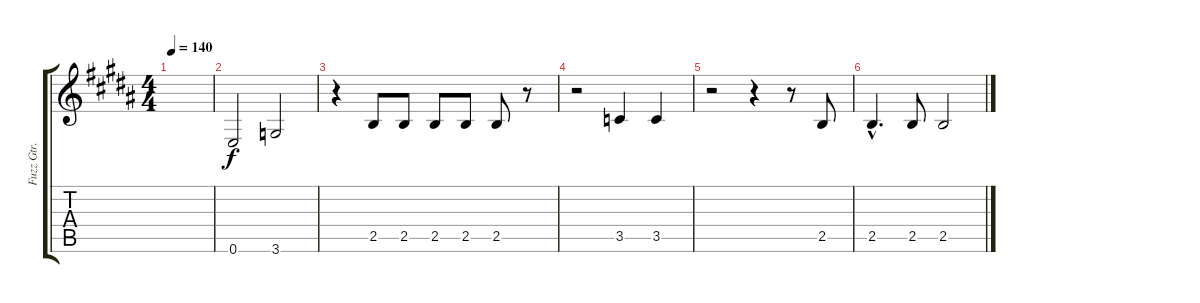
\track ("Fuzz Gtr." "Fuzz Gtr.") {instrument distortionguitar}
\staff {score tabs}
\tuning (E4 B3 G3 D3 A2 E2) {hide}
\ts (4 4)
\tempo 140
\clef g2
\ks b
|
0.6.2 3.6.2 |
r.4 2.5.8 2.5.8 2.5.8 2.5.8 2.5.8 r.8 |
r.2 3.5.4 3.5.4 |
r.2 r.4 r.8 2.5.8 |
2.5{hac}.4{d} 2.5.8 2.5.2
